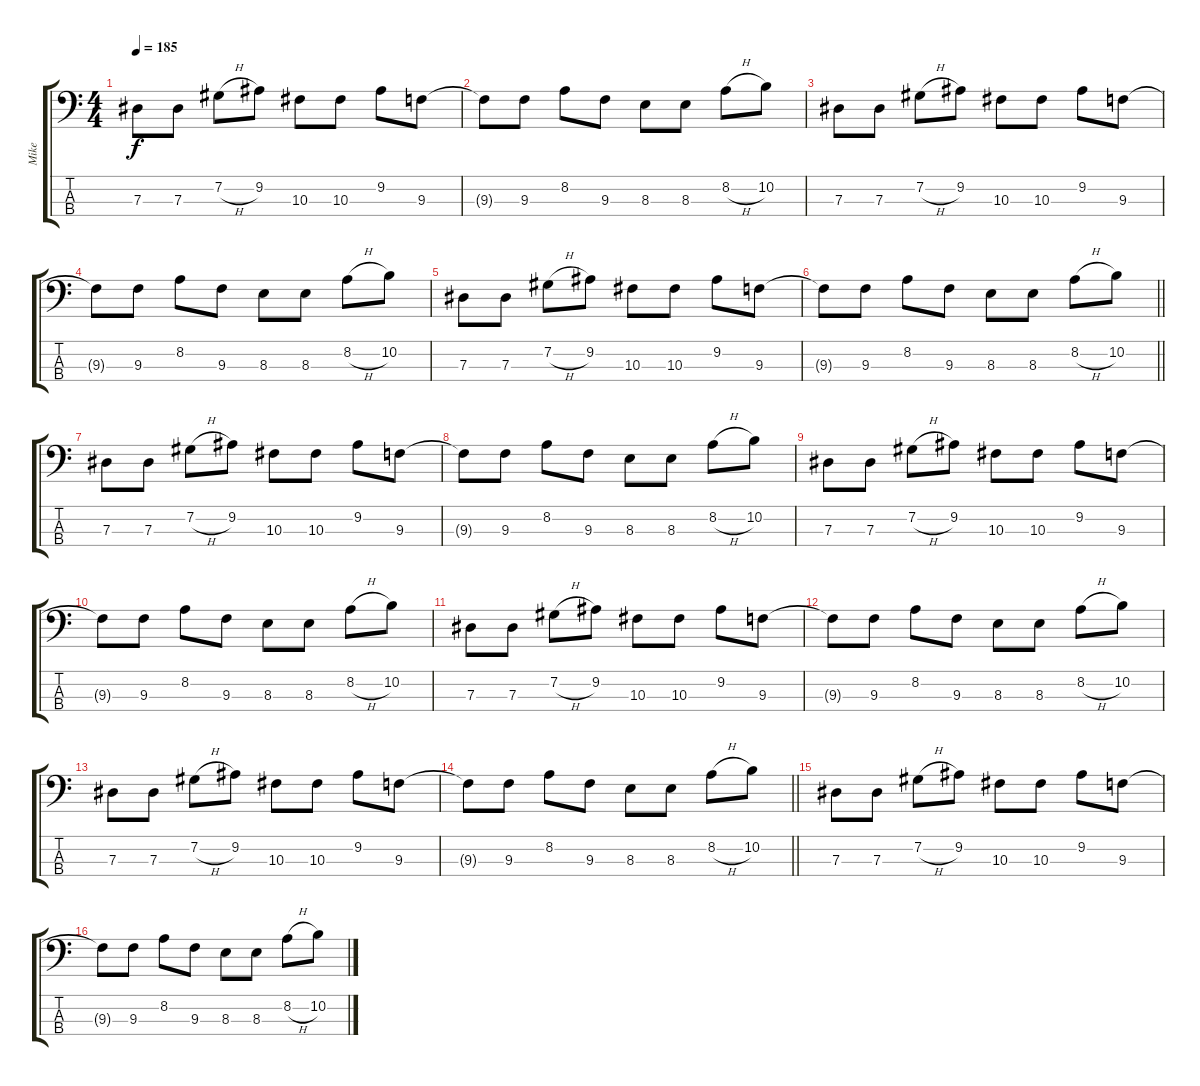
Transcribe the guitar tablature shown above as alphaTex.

\track ("Mike" "Mike") {instrument electricbasspick}
\staff {score tabs}
\tuning (Gb2 Db2 Ab1 Eb1) {hide}
\ts (4 4)
\tempo 185
\clef f4
\ks c
7.3.8{dy f} 7.3.8 7.2{h}.8 9.2.8 10.3.8 10.3.8 9.2.8 9.3.8 |
9.3{t}.8 9.3.8 8.2.8 9.3.8 8.3.8 8.3.8 8.2{h}.8 10.2.8 |
7.3.8 7.3.8 7.2{h}.8 9.2.8 10.3.8 10.3.8 9.2.8 9.3.8 |
9.3{t}.8 9.3.8 8.2.8 9.3.8 8.3.8 8.3.8 8.2{h}.8 10.2.8 |
7.3.8 7.3.8 7.2{h}.8 9.2.8 10.3.8 10.3.8 9.2.8 9.3.8 |
\barLineRight lightlight
9.3{t}.8 9.3.8 8.2.8 9.3.8 8.3.8 8.3.8 8.2{h}.8 10.2.8 |
7.3.8 7.3.8 7.2{h}.8 9.2.8 10.3.8 10.3.8 9.2.8 9.3.8 |
9.3{t}.8 9.3.8 8.2.8 9.3.8 8.3.8 8.3.8 8.2{h}.8 10.2.8 |
7.3.8 7.3.8 7.2{h}.8 9.2.8 10.3.8 10.3.8 9.2.8 9.3.8 |
9.3{t}.8 9.3.8 8.2.8 9.3.8 8.3.8 8.3.8 8.2{h}.8 10.2.8 |
7.3.8 7.3.8 7.2{h}.8 9.2.8 10.3.8 10.3.8 9.2.8 9.3.8 |
9.3{t}.8 9.3.8 8.2.8 9.3.8 8.3.8 8.3.8 8.2{h}.8 10.2.8 |
7.3.8 7.3.8 7.2{h}.8 9.2.8 10.3.8 10.3.8 9.2.8 9.3.8 |
\barLineRight lightlight
9.3{t}.8 9.3.8 8.2.8 9.3.8 8.3.8 8.3.8 8.2{h}.8 10.2.8 |
7.3.8 7.3.8 7.2{h}.8 9.2.8 10.3.8 10.3.8 9.2.8 9.3.8 |
9.3{t}.8 9.3.8 8.2.8 9.3.8 8.3.8 8.3.8 8.2{h}.8 10.2.8
